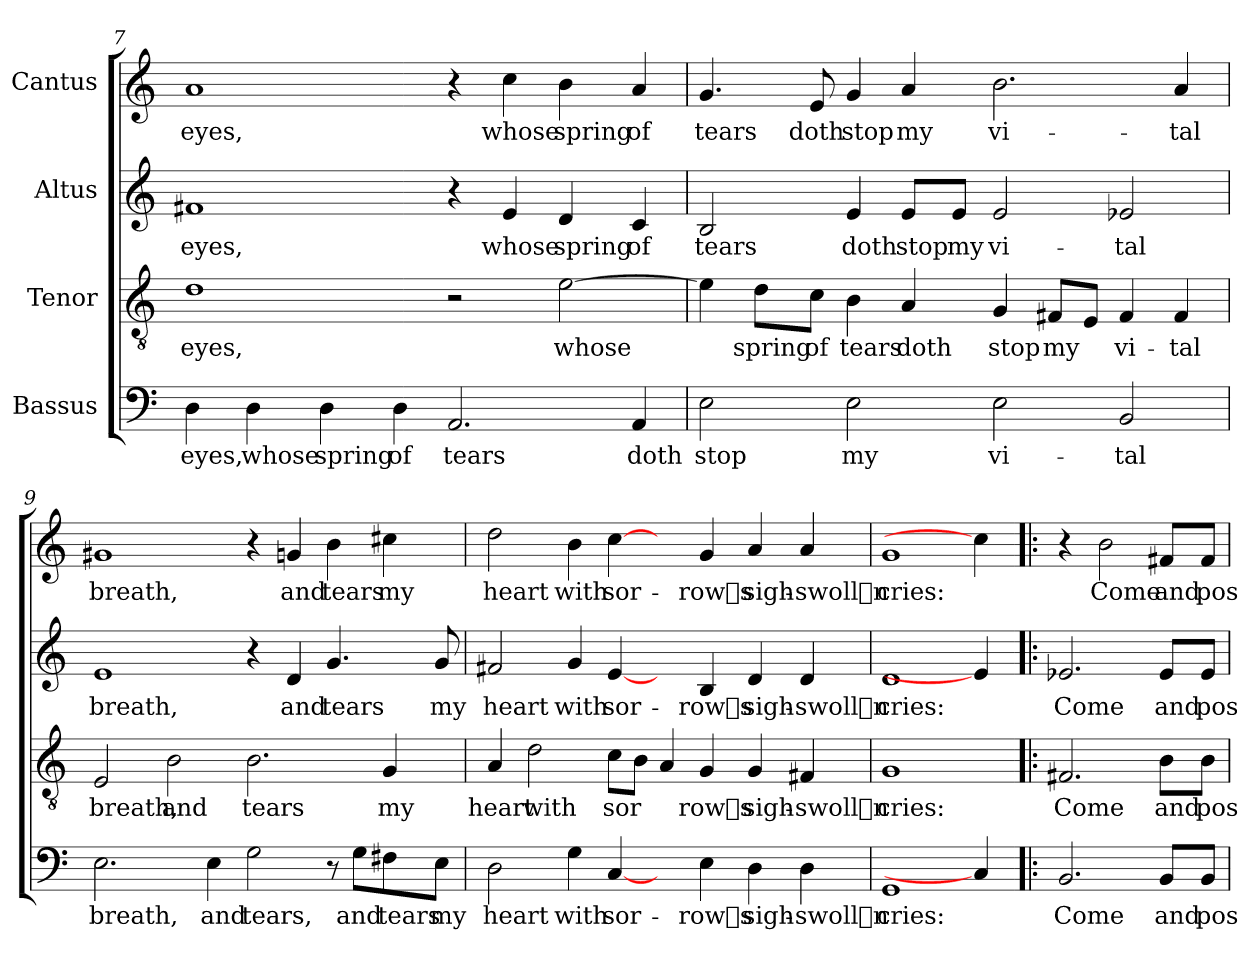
**kern	**text	**kern	**text	**kern	**text	**kern	**text
*part4	*part4	*part3	*part3	*part2	*part2	*part1	*part1
*staff4	*staff4	*staff3	*staff3	*staff2	*staff2	*staff1	*staff1
*I"Bassus	*	*I"Tenor	*	*I"Altus	*	*I"Cantus	*
*clefF4	*	*clefGv2	*	*clefG2	*	*clefG2	*
*k[]	*	*k[]	*	*k[]	*	*k[]	*
=7	=7	=7	=7	=7	=7	=7	=7
!	!LO:LY:b	!	!LO:LY:b	!	!LO:LY:b	!	!LO:LY:b
4D\	eyes,	1d	eyes,	1f#X	eyes,	1a	eyes,
!	!LO:LY:b	!	!	!	!	!	!
4D\	whose	.	.	.	.	.	.
!	!LO:LY:b	!	!	!	!	!	!
4D\	spring	.	.	.	.	.	.
!	!LO:LY:b	!	!	!	!	!	!
4D\	of	.	.	.	.	.	.
!	!LO:LY:b	!	!	!	!	!	!
2.AA/	tears	2r	.	4r	.	4r	.
!	!	!	!	!	!LO:LY:b	!	!LO:LY:b
.	.	.	.	4e/	whose	4cc\	whose
!	!	!	!LO:LY:b	!	!LO:LY:b	!	!LO:LY:b
.	.	[2e\	whose	4d/	spring	4b\	spring
!	!LO:LY:b	!	!	!	!LO:LY:b	!	!LO:LY:b
4AA/	doth	.	.	4c/	of	4a/	of
!!LO:LB:g=z
=8	=8	=8	=8	=8	=8	=8	=8
!	!LO:LY:b	!	!	!	!LO:LY:b	!	!LO:LY:b
2E\	stop	4e\]	.	2B/	tears	4.g/	tears
!	!	!	!LO:LY:b	!	!	!	!
.	.	8d\L	spring	.	.	.	.
!	!	!	!LO:LY:b	!	!	!	!LO:LY:b
.	.	8c\J	of	.	.	8e/	doth
!	!LO:LY:b	!	!LO:LY:b	!	!LO:LY:b	!	!LO:LY:b
2E\	my	4B\	tears	4e/	doth	4g/	stop
!	!	!	!LO:LY:b	!	!LO:LY:b	!	!LO:LY:b
.	.	4A/	doth	8e/L	stop	4a/	my
!	!	!	!	!	!LO:LY:b	!	!
.	.	.	.	8e/J	my	.	.
!	!LO:LY:b	!	!LO:LY:b	!	!LO:LY:b	!	!LO:LY:b
2E\	vi-	4G/	stop	2e/	vi-	2.b\	vi-
!	!	!	!LO:LY:b	!	!	!	!
.	.	8F#X/L	my	.	.	.	.
.	.	8E/J	.	.	.	.	.
!	!LO:LY:b	!	!LO:LY:b	!	!LO:LY:b	!	!
2BB/	tal	4F#/	vi-	2e-X/	tal	.	.
!	!	!	!LO:LY:b	!	!	!	!LO:LY:b
.	.	4F#/	tal	.	.	4a/	tal
=9	=9	=9	=9	=9	=9	=9	=9
!	!LO:LY:b	!	!LO:LY:b	!	!LO:LY:b	!	!LO:LY:b
2.E\	breath,	2E/	breath,	1e	breath,	1g#X	breath,
!	!	!	!LO:LY:b	!	!	!	!
.	.	2B\	and	.	.	.	.
!	!LO:LY:b	!	!	!	!	!	!
4E\	and	.	.	.	.	.	.
!	!LO:LY:b	!	!LO:LY:b	!	!	!	!
2G\	tears,	2.B\	tears	4r	.	4r	.
!	!	!	!	!	!LO:LY:b	!	!LO:LY:b
.	.	.	.	4d/	and	4gn/	and
!	!	!	!	!	!LO:LY:b	!	!LO:LY:b
8r	.	.	.	4.g/	tears	4b\	tears
!	!LO:LY:b	!	!	!	!	!	!
8G\L	and	.	.	.	.	.	.
!	!LO:LY:b	!	!LO:LY:b	!	!	!	!LO:LY:b
8F#X\	tears	4G/	my	.	.	4cc#X\	my
!	!LO:LY:b	!	!	!	!LO:LY:b	!	!
8E\J	my	.	.	8g/	my	.	.
=10	=10	=10	=10	=10	=10	=10	=10
!	!LO:LY:b	!	!LO:LY:b	!	!LO:LY:b	!	!LO:LY:b
2D\	heart	4A/	heart	2f#X/	heart	2dd\	heart
!	!	!	!LO:LY:b	!	!	!	!
.	.	2d\	with	.	.	.	.
!	!LO:LY:b	!	!	!	!LO:LY:b	!	!LO:LY:b
4G\	with	.	.	4g/	with	4b\	with
!	!LO:LY:b	!	!LO:LY:b	!	!LO:LY:b	!	!LO:LY:b
[4C/	sor-	8c\L	sor	[4e/	sor-	[4cc\	sor-
.	.	8B\J	.	.	.	.	.
4ryy	.	4A/	.	4ryy	.	4ryy	.
!	!LO:LY:b	!	!LO:LY:b	!	!LO:LY:b	!	!LO:LY:b
4E\	rows	4G/	rows	4B/	rows	4g/	rows
!	!LO:LY:b	!	!LO:LY:b	!	!LO:LY:b	!	!LO:LY:b
4D\	sigh-	4G/	sigh-	4d/	sigh-	4a/	sigh-
!	!LO:LY:b	!	!LO:LY:b	!	!LO:LY:b	!	!LO:LY:b
4D\	swolln	4F#X/	swolln	4d/	swolln	4a/	swolln
!!LO:LB:g=z
=11	=11	=11	=11	=11	=11	=11	=11
!	!LO:LY:b	!	!LO:LY:b	!	!LO:LY:b	!	!LO:LY:b
1GG	cries:	1G	cries:	1d	cries:	1g	cries:
4C/]	.	4ryy	.	4e/]	.	4cc\]	.
=12!|:	=12!|:	=12!|:	=12!|:	=12!|:	=12!|:	=12!|:	=12!|:
!	!LO:LY:b	!	!LO:LY:b	!	!LO:LY:b	!	!
2.BB/	Come	2.F#X/	Come	2.e-X/	Come	4r	.
!	!	!	!	!	!	!	!LO:LY:b
.	.	.	.	.	.	2b\	Come
!	!LO:LY:b	!	!LO:LY:b	!	!LO:LY:b	!	!LO:LY:b
8BB/L	and	8B\L	and	8e-/L	and	8f#X/L	and
!	!LO:LY:b	!	!LO:LY:b	!	!LO:LY:b	!	!LO:LY:b
8BB/J	pos-	8B\J	pos-	8e-/J	pos-	8f#/J	pos-
=	=	=	=	=	=	=	=
*-	*-	*-	*-	*-	*-	*-	*-
